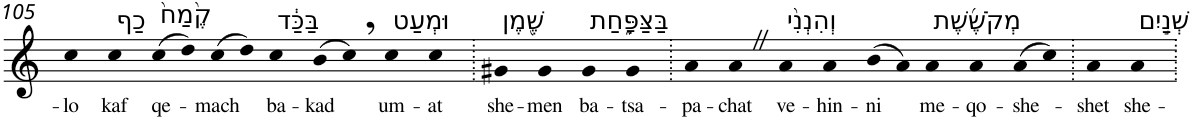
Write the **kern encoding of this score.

**kern	**text
*part1	*part1
*staff1	*staff1
*I"Piano	*
*I'Pno	*
!!LO:PB:g=z
*clefG2	*
*k[]	*
=105	=105
!	!LO:LY:b
4cc	-lo
!LO:TX:a:t=כַף	!
!	!LO:LY:b
4cc	kaf
!LO:TX:a:t=קֶ֙מַח֙	!
!	!LO:LY:b
(>8cc	qe-
8dd)	.
!	!LO:LY:b
(>8cc	-mach
8dd)	.
!LO:TX:a:t=בַּכַּ֔ד	!
!	!LO:LY:b
4cc	ba-
!	!LO:LY:b
(>8b	-kad
8cc,)	.
!LO:TX:a:t=וּמְעַט	!
!	!LO:LY:b
4cc	um-
!	!LO:LY:b
4cc	-at
=106.	=106.
!LO:TX:a:t=שֶׁ֖מֶן	!
!	!LO:LY:b
4g#X	she-
!	!LO:LY:b
4g#	-men
!LO:TX:a:t=בַּצַּפָּ֑חַת	!
!	!LO:LY:b
4g#	ba-
!	!LO:LY:b
4g#	-tsa-
=107.	=107.
!	!LO:LY:b
4a	-pa-
!	!LO:LY:b
4aZ	-chat
!LO:TX:a:t=וְהִנְנִ֨י	!
!	!LO:LY:b
4a	ve-
!	!LO:LY:b
4a	-hin-
!	!LO:LY:b
(>8b	-ni
8a)	.
!LO:TX:a:t=מְקֹשֶׁ֜שֶׁת	!
!	!LO:LY:b
4a	me-
!	!LO:LY:b
4a	-qo-
!	!LO:LY:b
(>8a	-she-
8cc)	.
=108.	=108.
!	!LO:LY:b
4a	-shet
!LO:TX:a:t=שְׁנַ֣יִם	!
!	!LO:LY:b
4a	she-
=.	=.
*-	*-
